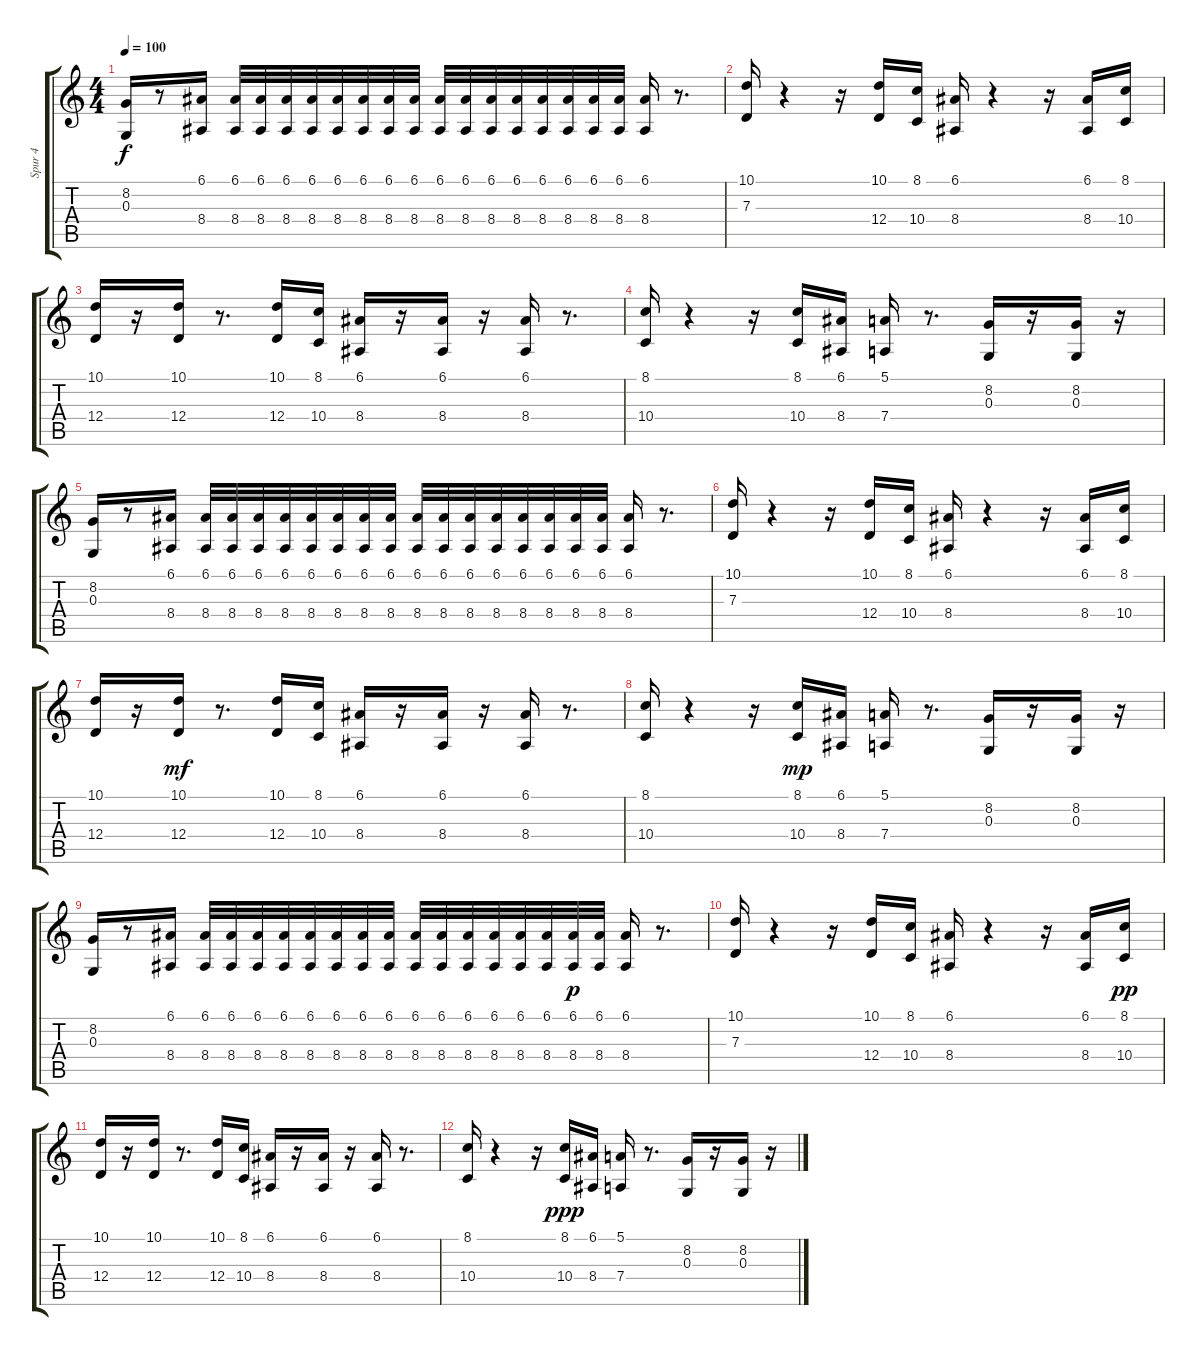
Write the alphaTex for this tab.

\track ("Spur 4" "Spur 4") {instrument marimba}
\staff {score tabs}
\tuning (E4 B3 G3 D3 A2 E2) {hide}
\ts (4 4)
\tempo 100
\clef g2
\ks c
(8.2 0.3).16{dy f} r.8 (6.1 8.4).16 (6.1 8.4).32 (6.1 8.4).32 (6.1 8.4).32 (6.1 8.4).32 (6.1 8.4).32 (6.1 8.4).32 (6.1 8.4).32 (6.1 8.4).32 (6.1 8.4).32 (6.1 8.4).32 (6.1 8.4).32 (6.1 8.4).32 (6.1 8.4).32 (6.1 8.4).32 (6.1 8.4).32 (6.1 8.4).32 (6.1 8.4).16 r.8{d} |
(10.1 7.3).16 r.4 r.16 (10.1 12.4).16 (8.1 10.4).16 (6.1 8.4).16 r.4 r.16 (6.1 8.4).16 (8.1 10.4).16 |
(10.1 12.4).16 r.16 (10.1 12.4).16 r.8{d} (10.1 12.4).16 (8.1 10.4).16 (6.1 8.4).16 r.16 (6.1 8.4).16 r.16 (6.1 8.4).16 r.8{d} |
(8.1 10.4).16 r.4 r.16 (8.1 10.4).16 (6.1 8.4).16 (5.1 7.4).16 r.8{d} (8.2 0.3).16 r.16 (8.2 0.3).16 r.16 |
(8.2 0.3).16 r.8 (6.1 8.4).16 (6.1 8.4).32 (6.1 8.4).32 (6.1 8.4).32 (6.1 8.4).32 (6.1 8.4).32 (6.1 8.4).32 (6.1 8.4).32 (6.1 8.4).32 (6.1 8.4).32 (6.1 8.4).32 (6.1 8.4).32 (6.1 8.4).32 (6.1 8.4).32 (6.1 8.4).32 (6.1 8.4).32 (6.1 8.4).32 (6.1 8.4).16 r.8{d} |
(10.1 7.3).16 r.4 r.16 (10.1 12.4).16 (8.1 10.4).16 (6.1 8.4).16 r.4 r.16 (6.1 8.4).16 (8.1 10.4).16 |
(10.1 12.4).16 r.16 (10.1 12.4).16{dy mf} r.8{d} (10.1 12.4).16 (8.1 10.4).16 (6.1 8.4).16 r.16 (6.1 8.4).16 r.16 (6.1 8.4).16 r.8{d} |
(8.1 10.4).16 r.4 r.16 (8.1 10.4).16{dy mp} (6.1 8.4).16 (5.1 7.4).16 r.8{d} (8.2 0.3).16 r.16 (8.2 0.3).16 r.16 |
(8.2 0.3).16 r.8 (6.1 8.4).16 (6.1 8.4).32 (6.1 8.4).32 (6.1 8.4).32 (6.1 8.4).32 (6.1 8.4).32 (6.1 8.4).32 (6.1 8.4).32 (6.1 8.4).32 (6.1 8.4).32 (6.1 8.4).32 (6.1 8.4).32 (6.1 8.4).32 (6.1 8.4).32 (6.1 8.4).32 (6.1 8.4).32{dy p} (6.1 8.4).32 (6.1 8.4).16 r.8{d} |
(10.1 7.3).16 r.4 r.16 (10.1 12.4).16 (8.1 10.4).16 (6.1 8.4).16 r.4 r.16 (6.1 8.4).16 (8.1 10.4).16{dy pp} |
(10.1 12.4).16 r.16 (10.1 12.4).16 r.8{d} (10.1 12.4).16 (8.1 10.4).16 (6.1 8.4).16 r.16 (6.1 8.4).16 r.16 (6.1 8.4).16 r.8{d} |
(8.1 10.4).16 r.4 r.16 (8.1 10.4).16{dy ppp} (6.1 8.4).16 (5.1 7.4).16 r.8{d} (8.2 0.3).16 r.16 (8.2 0.3).16 r.16
